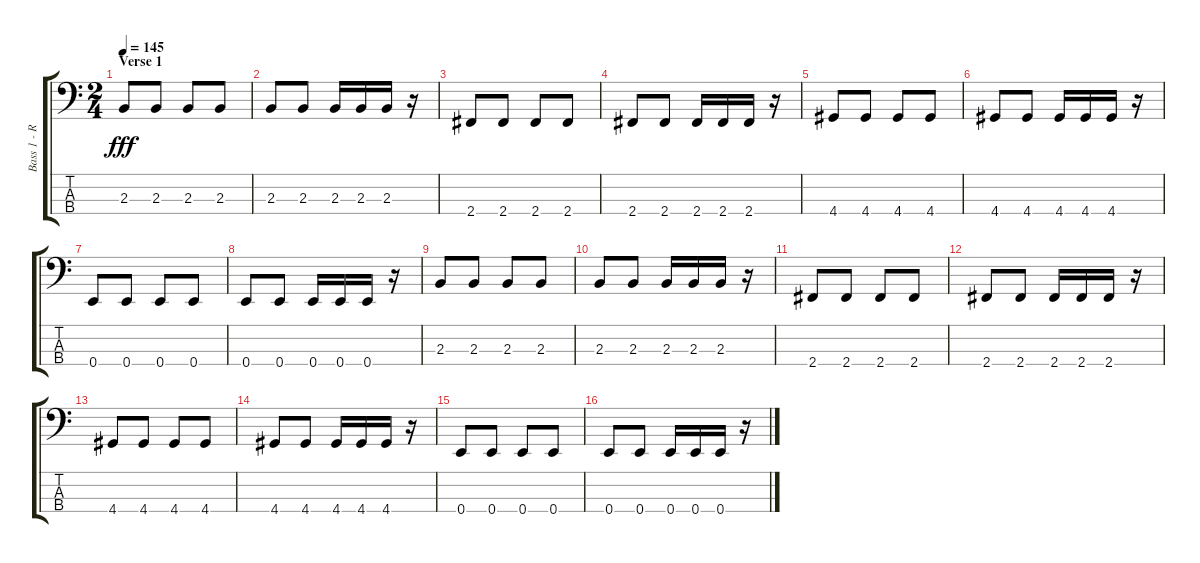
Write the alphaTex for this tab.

\track ("Bass 1 - Rod" "Bass 1 - R") {instrument electricbasspick}
\staff {score tabs}
\tuning (G2 D2 A1 E1) {hide}
\ts (2 4)
\section ("" "Verse 1")
\tempo 145
\clef f4
\ks c
2.3.8{dy fff} 2.3.8 2.3.8 2.3.8 |
2.3.8 2.3.8 2.3.16 2.3.16 2.3.16 r.16 |
2.4.8 2.4.8 2.4.8 2.4.8 |
2.4.8 2.4.8 2.4.16 2.4.16 2.4.16 r.16 |
4.4.8 4.4.8 4.4.8 4.4.8 |
4.4.8 4.4.8 4.4.16 4.4.16 4.4.16 r.16 |
0.4.8 0.4.8 0.4.8 0.4.8 |
0.4.8 0.4.8 0.4.16 0.4.16 0.4.16 r.16 |
2.3.8 2.3.8 2.3.8 2.3.8 |
2.3.8 2.3.8 2.3.16 2.3.16 2.3.16 r.16 |
2.4.8 2.4.8 2.4.8 2.4.8 |
2.4.8 2.4.8 2.4.16 2.4.16 2.4.16 r.16 |
4.4.8 4.4.8 4.4.8 4.4.8 |
4.4.8 4.4.8 4.4.16 4.4.16 4.4.16 r.16 |
0.4.8 0.4.8 0.4.8 0.4.8 |
0.4.8 0.4.8 0.4.16 0.4.16 0.4.16 r.16
